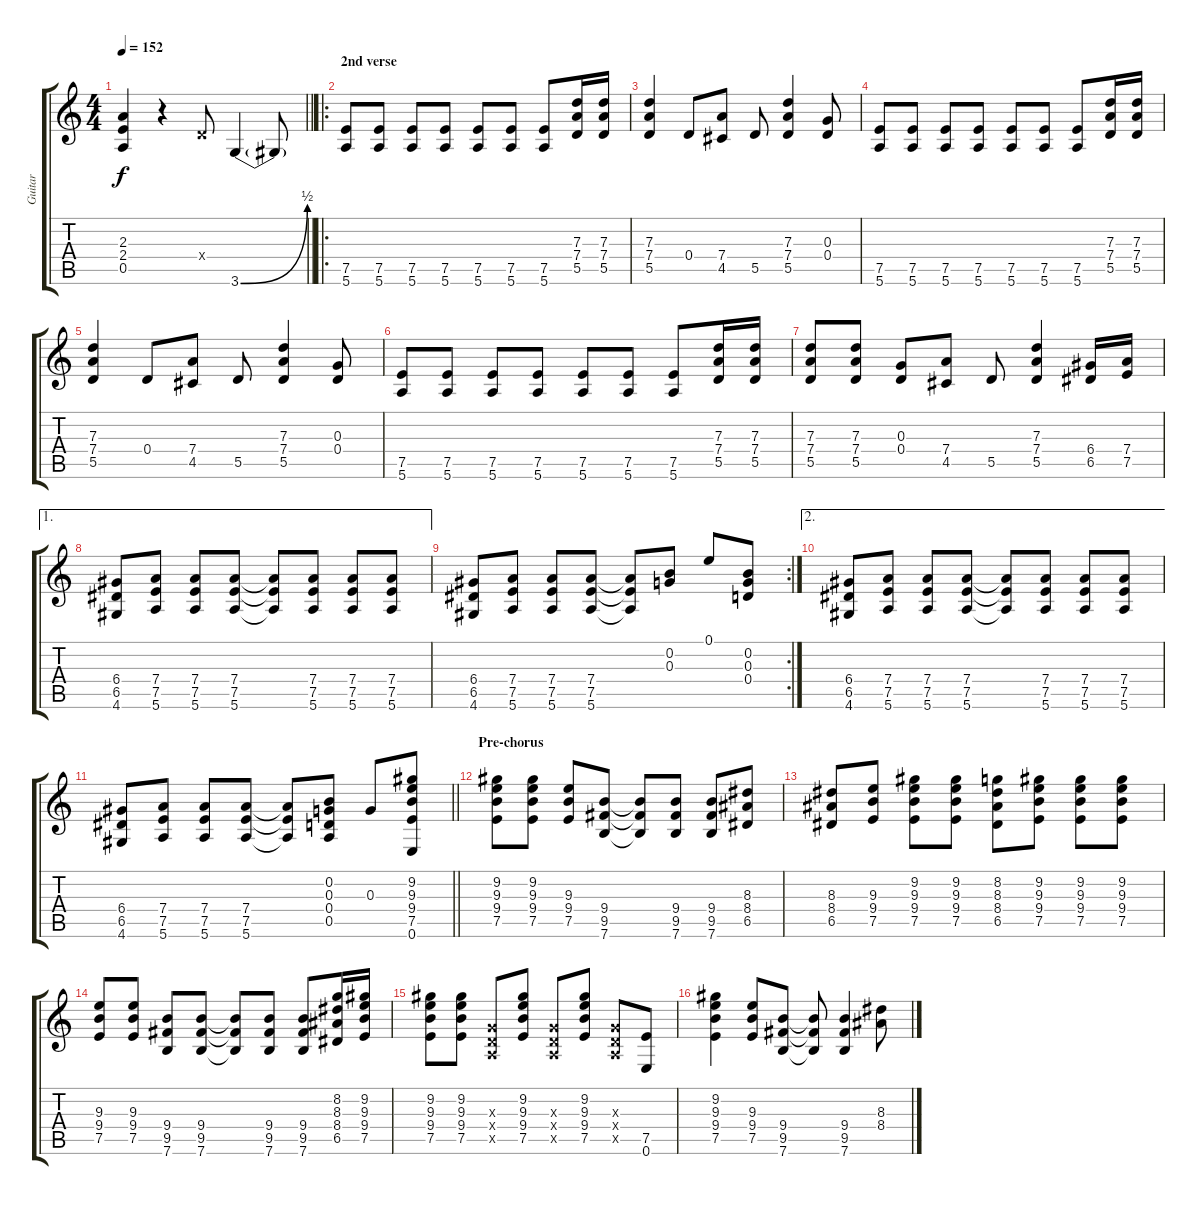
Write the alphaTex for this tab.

\track ("Guitar" "Guitar") {instrument distortionguitar}
\staff {score tabs}
\tuning (E4 B3 G3 D3 A2 E2) {hide}
\ts (4 4)
\tempo 152
\clef g2
\barLineRight lightlight
\ks c
(2.3 2.4 0.5).4{dy f} r.4 0.4{x}.8 3.6{be (bend 0 0 60 2)}.4 3.6{t}.8 |
\ro
\section ("" "2nd verse")
(7.5 5.6).8 (7.5 5.6).8 (7.5 5.6).8 (7.5 5.6).8 (7.5 5.6).8 (7.5 5.6).8 (7.5 5.6).8 (7.3 7.4 5.5).16 (7.3 7.4 5.5).16 |
(7.3 7.4 5.5).4 0.4.8 (7.4 4.5).8 5.5.8 (7.3 7.4 5.5).4 (0.3 0.4).8 |
(7.5 5.6).8 (7.5 5.6).8 (7.5 5.6).8 (7.5 5.6).8 (7.5 5.6).8 (7.5 5.6).8 (7.5 5.6).8 (7.3 7.4 5.5).16 (7.3 7.4 5.5).16 |
(7.3 7.4 5.5).4 0.4.8 (7.4 4.5).8 5.5.8 (7.3 7.4 5.5).4 (0.3 0.4).8 |
(7.5 5.6).8 (7.5 5.6).8 (7.5 5.6).8 (7.5 5.6).8 (7.5 5.6).8 (7.5 5.6).8 (7.5 5.6).8 (7.3 7.4 5.5).16 (7.3 7.4 5.5).16 |
(7.3 7.4 5.5).8 (7.3 7.4 5.5).8 (0.3 0.4).8 (7.4 4.5).8 5.5.8 (7.3 7.4 5.5).4 (6.4 6.5).16 (7.4 7.5).16 |
\ae 1
(6.4 6.5 4.6).8 (7.4 7.5 5.6).8 (7.4 7.5 5.6).8 (7.4 7.5 5.6).8 (7.4{t} 7.5{t} 5.6{t}).8 (7.4 7.5 5.6).8 (7.4 7.5 5.6).8 (7.4 7.5 5.6).8 |
\rc 2
(6.4 6.5 4.6).8 (7.4 7.5 5.6).8 (7.4 7.5 5.6).8 (7.4 7.5 5.6).8 (7.4{t} 7.5{t} 5.6{t}).8 (0.2 0.3).8 0.1.8 (0.2 0.3 0.4).8 |
\ae 2
(6.4 6.5 4.6).8 (7.4 7.5 5.6).8 (7.4 7.5 5.6).8 (7.4 7.5 5.6).8 (7.4{t} 7.5{t} 5.6{t}).8 (7.4 7.5 5.6).8 (7.4 7.5 5.6).8 (7.4 7.5 5.6).8 |
\barLineRight lightlight
(6.4 6.5 4.6).8 (7.4 7.5 5.6).8 (7.4 7.5 5.6).8 (7.4 7.5 5.6).8 (7.4{t} 7.5{t} 5.6{t}).8 (0.2 0.3 0.4 0.5).8 0.3.8 (9.2 9.3 9.4 7.5 0.6).8 |
\section ("" "Pre-chorus")
(9.2 9.3 9.4 7.5).8 (9.2 9.3 9.4 7.5).8 (9.3 9.4 7.5).8 (9.4 9.5 7.6).8 (9.4{t} 9.5{t} 7.6{t}).8 (9.4 9.5 7.6).8 (9.4 9.5 7.6).8 (8.3 8.4 6.5).8 |
(8.3 8.4 6.5).8 (9.3 9.4 7.5).8 (9.2 9.3 9.4 7.5).8 (9.2 9.3 9.4 7.5).8 (8.2 8.3 8.4 6.5).8 (9.2 9.3 9.4 7.5).8 (9.2 9.3 9.4 7.5).8 (9.2 9.3 9.4 7.5).8 |
(9.3 9.4 7.5).8 (9.3 9.4 7.5).8 (9.4 9.5 7.6).8 (9.4 9.5 7.6).8 (9.4{t} 9.5{t} 7.6{t}).8 (9.4 9.5 7.6).8 (9.4 9.5 7.6).8 (8.2 8.3 8.4 6.5).16 (9.2 9.3 9.4 7.5).16 |
(9.2 9.3 9.4 7.5).8 (9.2 9.3 9.4 7.5).8 (0.3{x} 0.4{x} 0.5{x}).8 (9.2 9.3 9.4 7.5).8 (0.3{x} 0.4{x} 0.5{x}).8 (9.2 9.3 9.4 7.5).8 (0.3{x} 0.4{x} 0.5{x}).8 (7.5 0.6).8 |
(9.2 9.3 9.4 7.5).4 (9.3 9.4 7.5).8 (9.4 9.5 7.6).8 (9.4{t} 9.5{t} 7.6{t}).8 (9.4 9.5 7.6).4 (8.3 8.4).8
